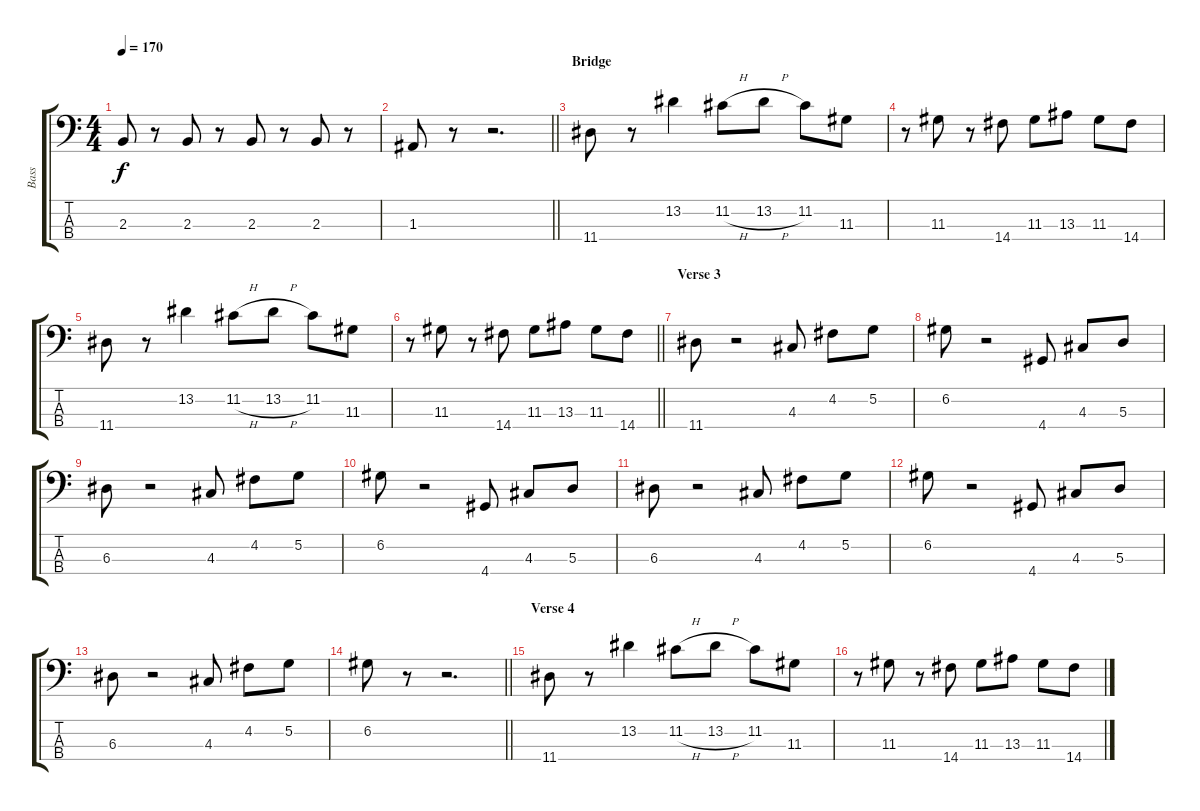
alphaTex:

\track ("Bass" "Bass") {instrument electricbassfinger}
\staff {score tabs}
\tuning (G2 D2 A1 E1) {hide}
\ts (4 4)
\tempo 170
\clef f4
\ks c
2.3.8{dy f} r.8 2.3.8 r.8 2.3.8 r.8 2.3.8 r.8 |
\barLineRight lightlight
1.3.8 r.8 r.2{d} |
\section ("" "Bridge")
11.4.8 r.8 13.2.4 11.2{h}.8 13.2{h}.8 11.2.8 11.3.8 |
r.8 11.3.8 r.8 14.4.8 11.3.8 13.3.8 11.3.8 14.4.8 |
11.4.8 r.8 13.2.4 11.2{h}.8 13.2{h}.8 11.2.8 11.3.8 |
\barLineRight lightlight
r.8 11.3.8 r.8 14.4.8 11.3.8 13.3.8 11.3.8 14.4.8 |
\section ("" "Verse 3")
11.4.8 r.2 4.3.8 4.2.8 5.2.8 |
6.2.8 r.2 4.4.8 4.3.8 5.3.8 |
6.3.8 r.2 4.3.8 4.2.8 5.2.8 |
6.2.8 r.2 4.4.8 4.3.8 5.3.8 |
6.3.8 r.2 4.3.8 4.2.8 5.2.8 |
6.2.8 r.2 4.4.8 4.3.8 5.3.8 |
6.3.8 r.2 4.3.8 4.2.8 5.2.8 |
\barLineRight lightlight
6.2.8 r.8 r.2{d} |
\section ("" "Verse 4")
11.4.8 r.8 13.2.4 11.2{h}.8 13.2{h}.8 11.2.8 11.3.8 |
r.8 11.3.8 r.8 14.4.8 11.3.8 13.3.8 11.3.8 14.4.8
